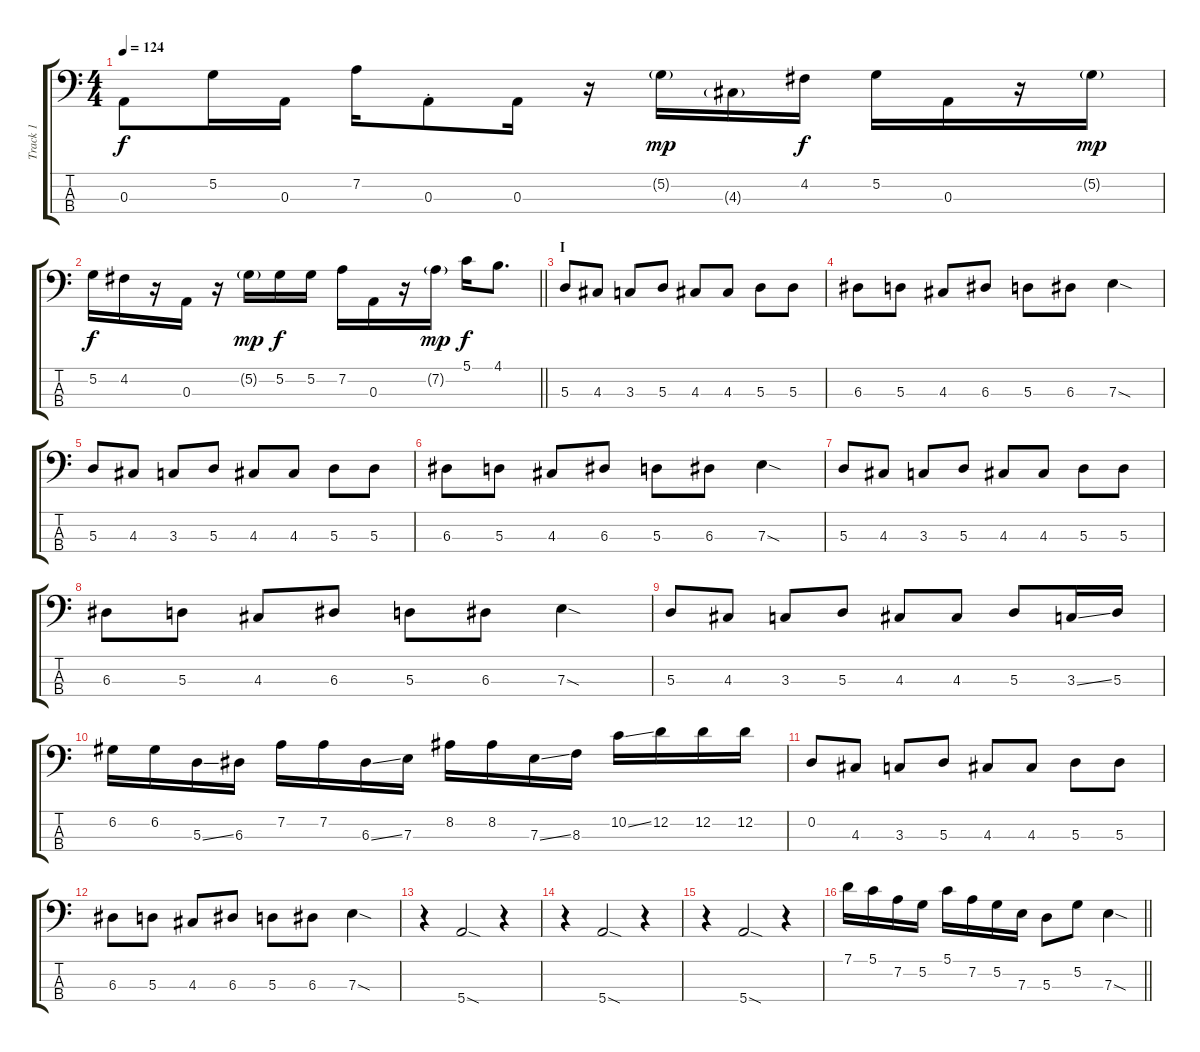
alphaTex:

\track ("Track 1" "Track 1") {instrument electricbassfinger}
\staff {score tabs}
\tuning (G2 D2 A1 E1) {hide}
\ts (4 4)
\tempo 124
\clef f4
\ks c
0.3.8{dy f} 5.2.16 0.3.16 7.2.16 0.3{st}.8 0.3.16 r.16 5.2{g}.16{dy mp} 4.3{g}.16 4.2.16{dy f} 5.2.16 0.3.16 r.16 5.2{g}.16{dy mp} |
\barLineRight lightlight
5.2.16{dy f} 4.2.16 r.16 0.3.16 r.16 5.2{g}.16{dy mp} 5.2.16{dy f} 5.2.16 7.2.16 0.3.16 r.16 7.2{g}.16{dy mp} 5.1.16{dy f} 4.1.8{d} |
\section ("" "I")
5.3.8 4.3.8 3.3.8 5.3.8 4.3.8 4.3.8 5.3.8 5.3.8 |
6.3.8 5.3.8 4.3.8 6.3.8 5.3.8 6.3.8 7.3{sod}.4 |
5.3.8 4.3.8 3.3.8 5.3.8 4.3.8 4.3.8 5.3.8 5.3.8 |
6.3.8 5.3.8 4.3.8 6.3.8 5.3.8 6.3.8 7.3{sod}.4 |
5.3.8 4.3.8 3.3.8 5.3.8 4.3.8 4.3.8 5.3.8 5.3.8 |
6.3.8 5.3.8 4.3.8 6.3.8 5.3.8 6.3.8 7.3{sod}.4 |
5.3.8 4.3.8 3.3.8 5.3.8 4.3.8 4.3.8 5.3.8 3.3{ss}.16 5.3.16 |
6.2.16 6.2.16 5.3{ss}.16 6.3.16 7.2.16 7.2.16 6.3{ss}.16 7.3.16 8.2.16 8.2.16 7.3{ss}.16 8.3.16 10.2{ss}.16 12.2.16 12.2.16 12.2.16 |
0.2.8 4.3.8 3.3.8 5.3.8 4.3.8 4.3.8 5.3.8 5.3.8 |
6.3.8 5.3.8 4.3.8 6.3.8 5.3.8 6.3.8 7.3{sod}.4 |
r.4 5.4{sod}.2 r.4 |
r.4 5.4{sod}.2 r.4 |
r.4 5.4{sod}.2 r.4 |
\barLineRight lightlight
7.1.16 5.1.16 7.2.16 5.2.16 5.1.16 7.2.16 5.2.16 7.3.16 5.3.8 5.2.8 7.3{sod}.4
